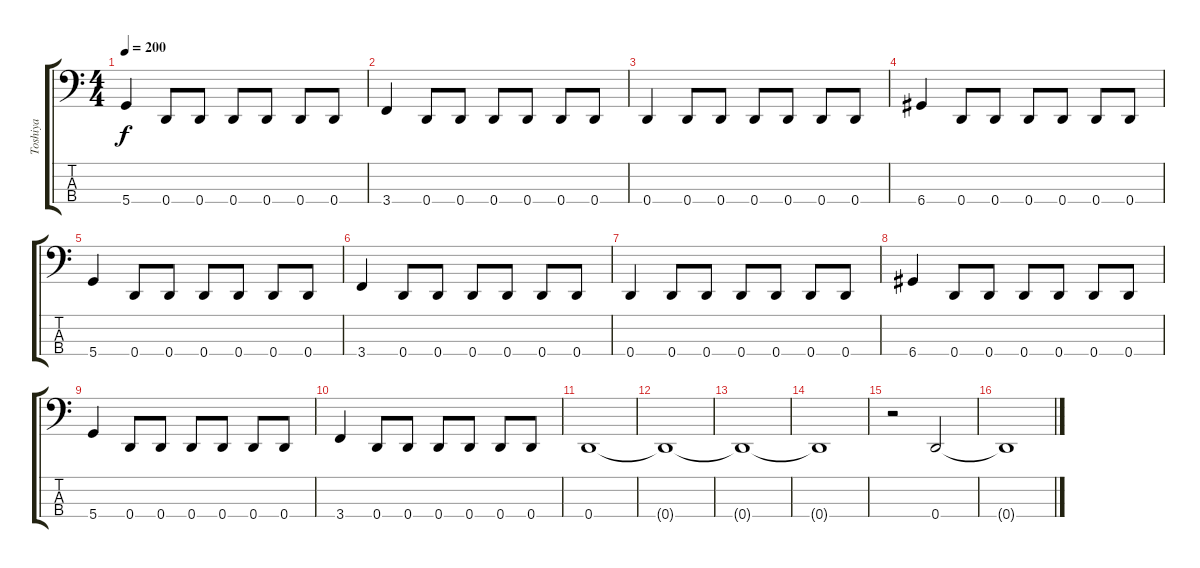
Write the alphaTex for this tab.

\track ("Toshiya" "Toshiya") {instrument electricbasspick}
\staff {score tabs}
\tuning (G2 D2 A1 D1) {hide}
\ts (4 4)
\tempo 200
\clef f4
\ks c
5.4.4{dy f} 0.4.8 0.4.8 0.4.8 0.4.8 0.4.8 0.4.8 |
3.4.4 0.4.8 0.4.8 0.4.8 0.4.8 0.4.8 0.4.8 |
0.4.4 0.4.8 0.4.8 0.4.8 0.4.8 0.4.8 0.4.8 |
6.4.4 0.4.8 0.4.8 0.4.8 0.4.8 0.4.8 0.4.8 |
5.4.4 0.4.8 0.4.8 0.4.8 0.4.8 0.4.8 0.4.8 |
3.4.4 0.4.8 0.4.8 0.4.8 0.4.8 0.4.8 0.4.8 |
0.4.4 0.4.8 0.4.8 0.4.8 0.4.8 0.4.8 0.4.8 |
6.4.4 0.4.8 0.4.8 0.4.8 0.4.8 0.4.8 0.4.8 |
5.4.4 0.4.8 0.4.8 0.4.8 0.4.8 0.4.8 0.4.8 |
3.4.4 0.4.8 0.4.8 0.4.8 0.4.8 0.4.8 0.4.8 |
0.4.1 |
0.4{t}.1 |
0.4{t}.1 |
0.4{t}.1 |
r.2 0.4.2 |
0.4{t}.1
